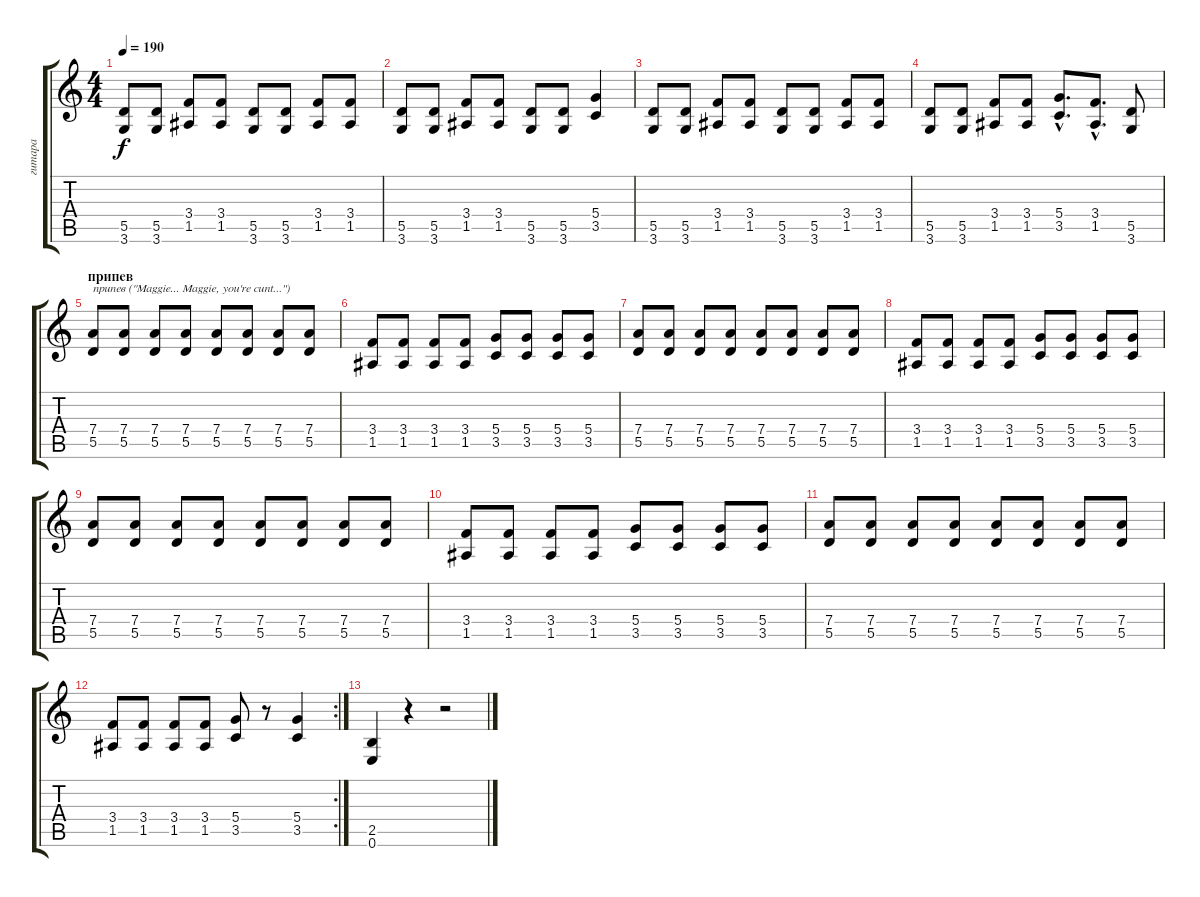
\track ("гитара" "гитара") {instrument overdrivenguitar}
\staff {score tabs}
\tuning (E4 B3 G3 D3 A2 E2) {hide}
\ts (4 4)
\tempo 190
\clef g2
\ks c
(5.5 3.6).8{dy f} (5.5 3.6).8 (3.4 1.5).8 (3.4 1.5).8 (5.5 3.6).8 (5.5 3.6).8 (3.4 1.5).8 (3.4 1.5).8 |
(5.5 3.6).8 (5.5 3.6).8 (3.4 1.5).8 (3.4 1.5).8 (5.5 3.6).8 (5.5 3.6).8 (5.4 3.5).4 |
(5.5 3.6).8 (5.5 3.6).8 (3.4 1.5).8 (3.4 1.5).8 (5.5 3.6).8 (5.5 3.6).8 (3.4 1.5).8 (3.4 1.5).8 |
(5.5 3.6).8 (5.5 3.6).8 (3.4 1.5).8 (3.4 1.5).8 (5.4{hac} 3.5{hac}).8{d} (3.4{hac} 1.5{hac}).8{d} (5.5 3.6).8 |
\section ("" "припев")
(7.4 5.5).8{txt "припев (\"Maggie... Maggie, you're cunt...\")"} (7.4 5.5).8 (7.4 5.5).8 (7.4 5.5).8 (7.4 5.5).8 (7.4 5.5).8 (7.4 5.5).8 (7.4 5.5).8 |
(3.4 1.5).8 (3.4 1.5).8 (3.4 1.5).8 (3.4 1.5).8 (5.4 3.5).8 (5.4 3.5).8 (5.4 3.5).8 (5.4 3.5).8 |
(7.4 5.5).8 (7.4 5.5).8 (7.4 5.5).8 (7.4 5.5).8 (7.4 5.5).8 (7.4 5.5).8 (7.4 5.5).8 (7.4 5.5).8 |
(3.4 1.5).8 (3.4 1.5).8 (3.4 1.5).8 (3.4 1.5).8 (5.4 3.5).8 (5.4 3.5).8 (5.4 3.5).8 (5.4 3.5).8 |
(7.4 5.5).8 (7.4 5.5).8 (7.4 5.5).8 (7.4 5.5).8 (7.4 5.5).8 (7.4 5.5).8 (7.4 5.5).8 (7.4 5.5).8 |
(3.4 1.5).8 (3.4 1.5).8 (3.4 1.5).8 (3.4 1.5).8 (5.4 3.5).8 (5.4 3.5).8 (5.4 3.5).8 (5.4 3.5).8 |
(7.4 5.5).8 (7.4 5.5).8 (7.4 5.5).8 (7.4 5.5).8 (7.4 5.5).8 (7.4 5.5).8 (7.4 5.5).8 (7.4 5.5).8 |
\rc 2
(3.4 1.5).8 (3.4 1.5).8 (3.4 1.5).8 (3.4 1.5).8 (5.4 3.5).8 r.8 (5.4 3.5).4 |
(2.5 0.6).4 r.4 r.2
